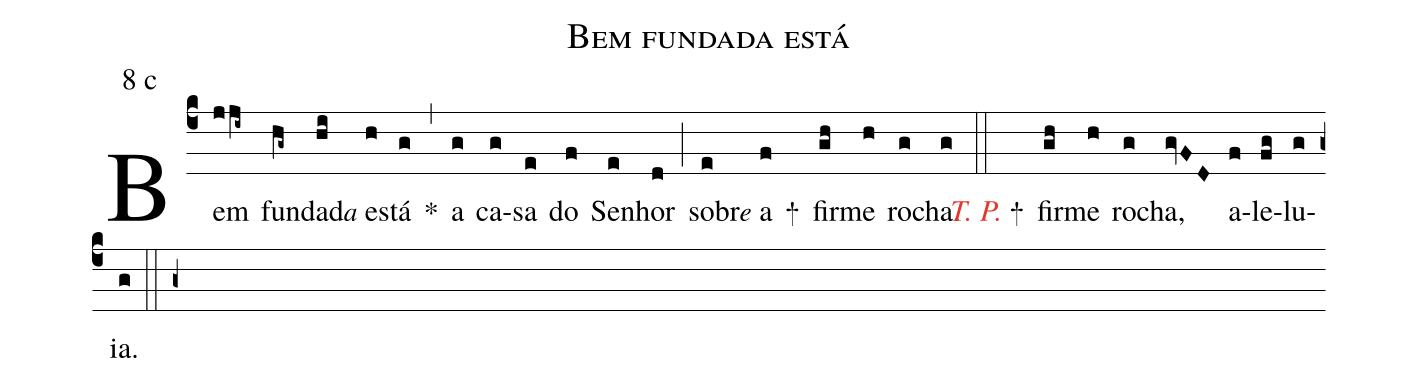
name: Bem fundada está;
mode: 8;
mode-differentia: c;
%%
(c4)

Bem(jji~) fun(hg~)da(hi)d<e>a</e> es(h)tá(g) *(,) a(g) ca(g)sa(e) do(f) Se(e)nhor(d) (;) so(e)br<e>e</e> a(f) +() fir(gh)me(h) ro(g)cha.(g)

(::)

<c><i>T. P.</i></c> +() fir(gh)me(h) ro(g)cha,(gvFD) a(f)le(fg)lu(g)ia.(g)

(::)

(g+)
